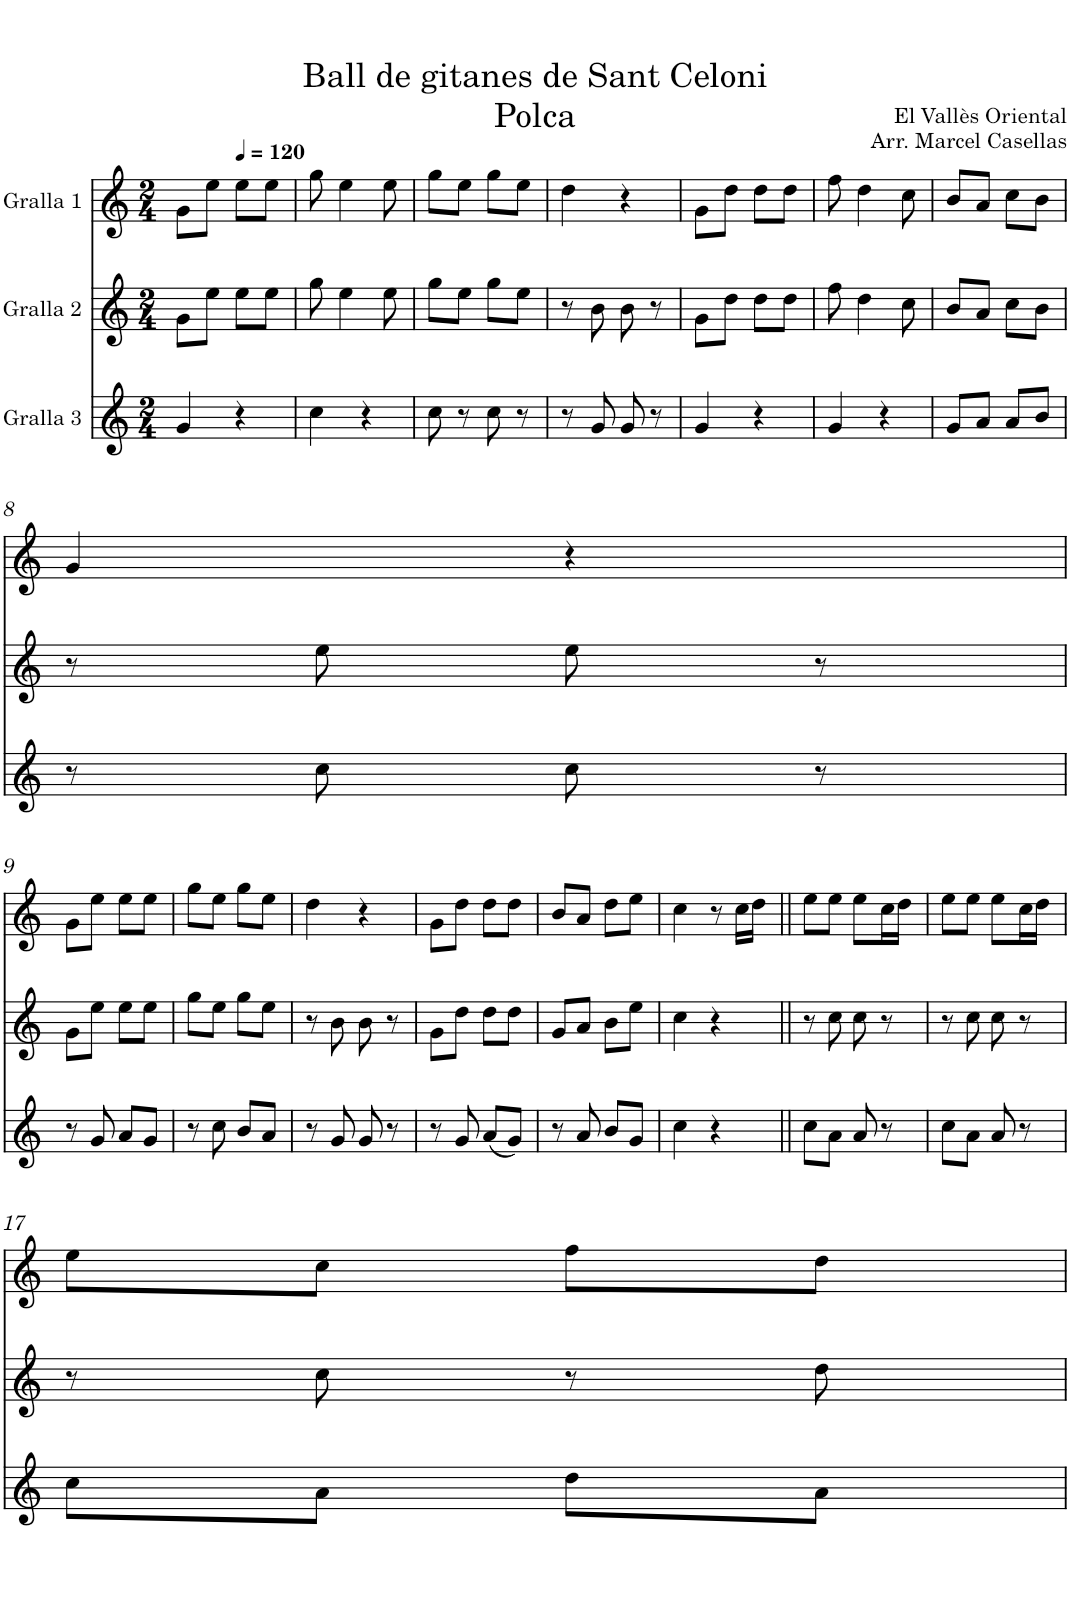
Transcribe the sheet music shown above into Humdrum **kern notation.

**kern	**kern	**kern
*part3	*part2	*part1
*staff3	*staff2	*staff1
*I"Gralla 3	*I"Gralla 2	*I"Gralla 1
*clefG2	*clefG2	*clefG2
*k[]	*k[]	*k[]
*M2/4	*M2/4	*M2/4
=1	=1	=1
4g/	8g\L	8g\L
.	8ee\J	8ee\J
*	*	*MM120
4r	8ee\L	8ee\L
.	8ee\J	8ee\J
=2	=2	=2
4cc\	8gg\	8gg\
.	4ee\	4ee\
4r	.	.
.	8ee\	8ee\
=3	=3	=3
8cc\	8gg\L	8gg\L
8r	8ee\J	8ee\J
8cc\	8gg\L	8gg\L
8r	8ee\J	8ee\J
=4	=4	=4
8r	8r	4dd\
8g/	8b\	.
8g/	8b\	4r
8r	8r	.
=5	=5	=5
4g/	8g\L	8g\L
.	8dd\J	8dd\J
4r	8dd\L	8dd\L
.	8dd\J	8dd\J
=6	=6	=6
4g/	8ff\	8ff\
.	4dd\	4dd\
4r	.	.
.	8cc\	8cc\
=7	=7	=7
8g/L	8b/L	8b/L
8a/J	8a/J	8a/J
8a/L	8cc\L	8cc\L
8b/J	8b\J	8b\J
!!LO:LB:g=z
=8	=8	=8
8r	8r	4g/
8cc\	8ee\	.
8cc\	8ee\	4r
8r	8r	.
!!LO:LB:g=z
=9	=9	=9
8r	8g\L	8g\L
8g/	8ee\J	8ee\J
8a/L	8ee\L	8ee\L
8g/J	8ee\J	8ee\J
=10	=10	=10
8r	8gg\L	8gg\L
8cc\	8ee\J	8ee\J
8b/L	8gg\L	8gg\L
8a/J	8ee\J	8ee\J
=11	=11	=11
8r	8r	4dd\
8g/	8b\	.
8g/	8b\	4r
8r	8r	.
=12	=12	=12
8r	8g\L	8g\L
8g/	8dd\J	8dd\J
(<8a/L	8dd\L	8dd\L
8g/J)	8dd\J	8dd\J
=13	=13	=13
8r	8g/L	8b/L
8a/	8a/J	8a/J
8b/L	8b\L	8dd\L
8g/J	8ee\J	8ee\J
=14	=14	=14
4cc\	4cc\	4cc\
4r	4r	8r
.	.	16cc\LL
.	.	16dd\JJ
=15||	=15||	=15||
8cc\L	8r	8ee\L
8a\J	8cc\	8ee\J
8a/	8cc\	8ee\L
8r	8r	16cc\L
.	.	16dd\JJ
=16	=16	=16
8cc\L	8r	8ee\L
8a\J	8cc\	8ee\J
8a/	8cc\	8ee\L
8r	8r	16cc\L
.	.	16dd\JJ
!!LO:LB:g=z
=17	=17	=17
8cc\L	8r	8ee\L
8a\J	8cc\	8cc\J
8dd\L	8r	8ff\L
8a\J	8dd\	8dd\J
=	=	=
*-	*-	*-
